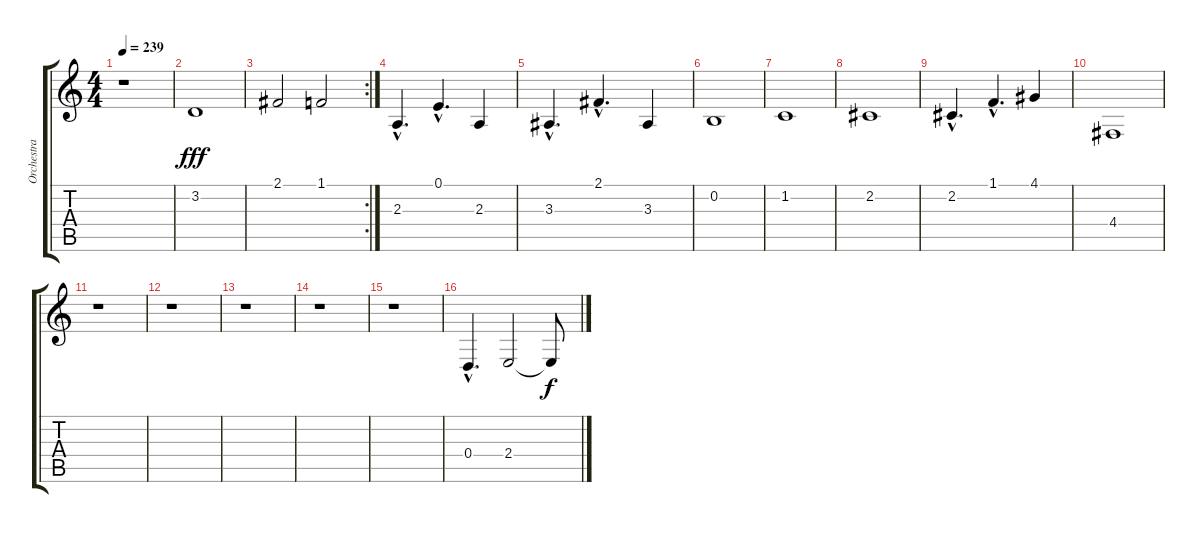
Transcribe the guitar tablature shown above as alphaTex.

\track ("Orchestra Hit" "Orchestra ") {instrument orchestrahit}
\staff {score tabs}
\tuning (E4 B3 G3 D3 A2 E2) {hide}
\ts (4 4)
\tempo 239
\clef g2
\ks c
r.1{dy fff} |
3.2.1 |
\rc 2
2.1.2 1.1.2 |
2.3{hac}.4{d} 0.1{hac}.4{d} 2.3.4 |
3.3{hac}.4{d} 2.1{hac}.4{d} 3.3.4 |
0.2.1 |
1.2.1 |
2.2.1 |
2.2{hac}.4{d} 1.1{hac}.4{d} 4.1.4 |
4.4.1 |
r.1 |
r.1 |
r.1 |
r.1 |
r.1 |
0.4{hac}.4{d} 2.4.2 2.4{t}.8{dy f}
